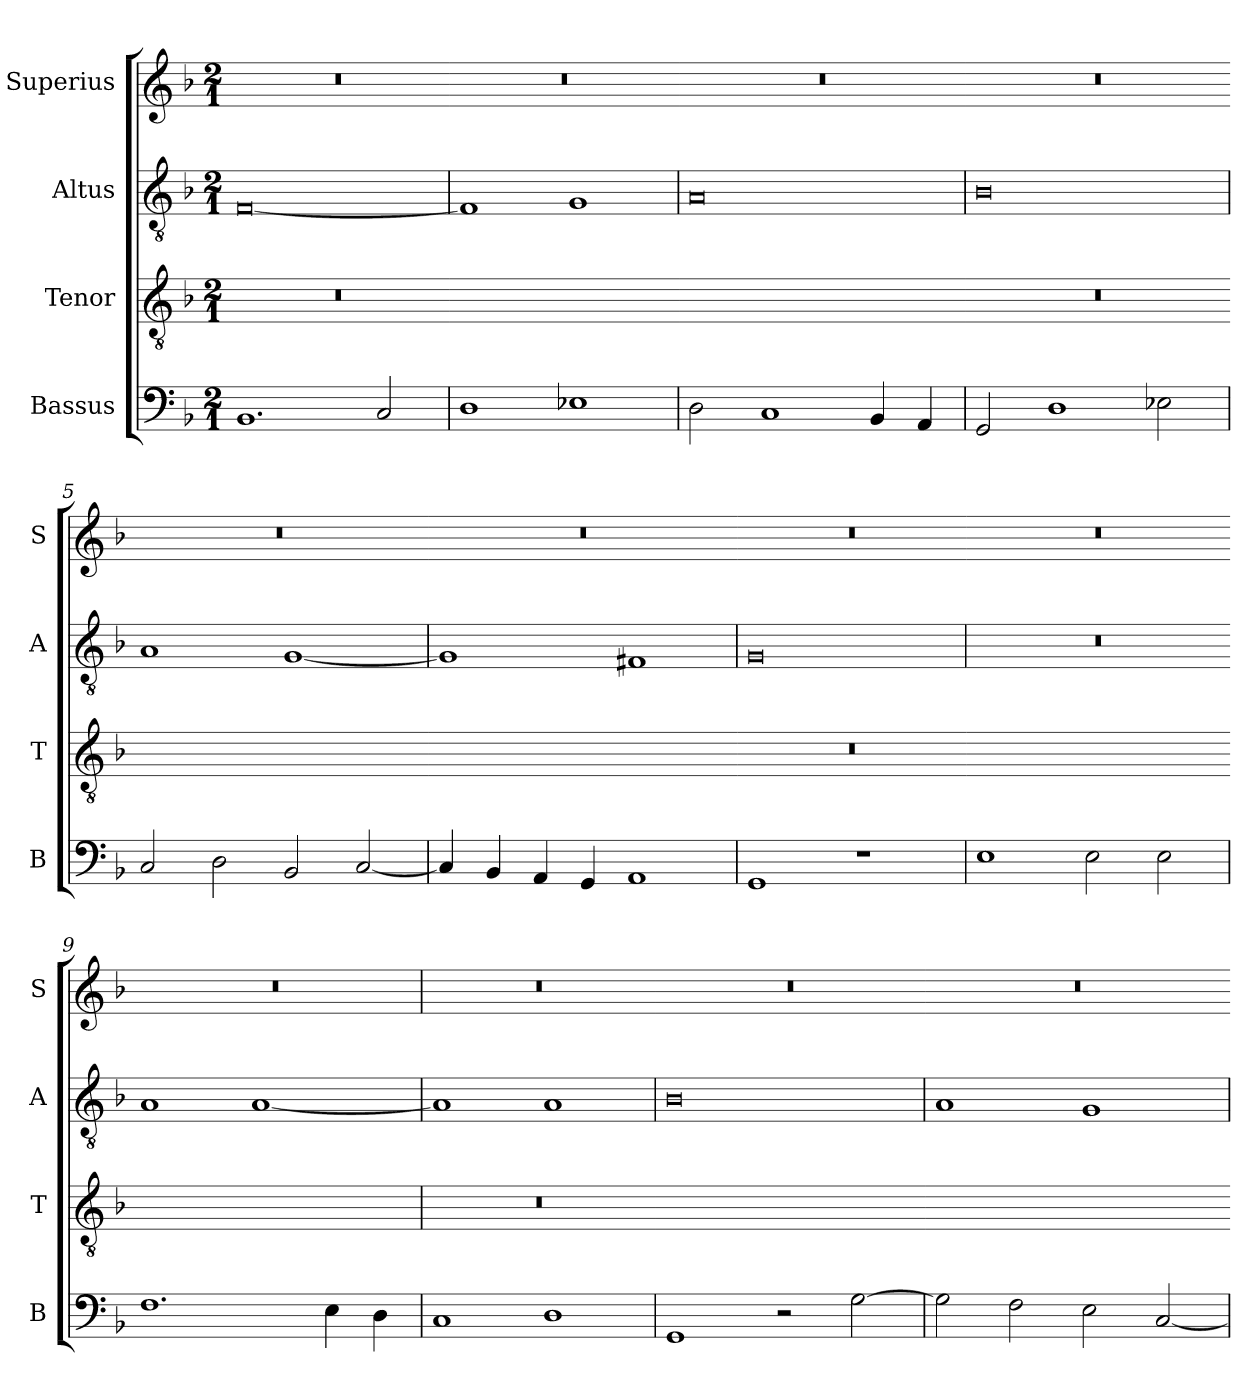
**kern	**kern	**kern	**kern
*part4	*part3	*part2	*part1
*staff4	*staff3	*staff2	*staff1
*I"Bassus	*I"Tenor	*I"Altus	*I"Superius
*I'B	*I'T	*I'A	*I'S
*clefF4	*clefGv2	*clefGv2	*clefG2
*k[b-]	*k[b-]	*k[b-]	*k[b-]
*M2/1	*M2/1	*M2/1	*M2/1
=1	=1	=1	=1
!	!LO:N:vis=2	!	!
1.BB-	0r	[0F	0r
2C/	.	.	.
=2	=2-	=2	=2
!	!LO:N:vis=2	!	!
1D	0ryy	1F]	0r
1E-X	.	1G	.
=3	=3-	=3	=3
!	!LO:N:vis=2	!	!
2D\	0ryy	0A	0r
1C	.	.	.
4BB-/	.	.	.
4AA/	.	.	.
=4	=4-	=4	=4
!	!LO:N:vis=2	!	!
2GG/	0r	0B-	0r
1D	.	.	.
2E-X\	.	.	.
=5	=5-	=5	=5
!	!LO:N:vis=2	!	!
2C/	0ryy	1A	0r
2D\	.	.	.
2BB-/	.	[1G	.
[2C/	.	.	.
=6	=6-	=6	=6
!	!LO:N:vis=2	!	!
4C/]	0ryy	1G]	0r
4BB-/	.	.	.
4AA/	.	.	.
4GG/	.	.	.
1AA	.	1F#X	.
=7	=7-	=7	=7
!	!LO:N:vis=2	!	!
1GG	0r	0G	0r
1r	.	.	.
=8	=8-	=8	=8
!	!LO:N:vis=2	!	!
1E	0ryy	0r	0r
2E\	.	.	.
2E\	.	.	.
=9	=9-	=9	=9
!	!LO:N:vis=2	!	!
1.F	0ryy	1A	0r
.	.	[1A	.
4E\	.	.	.
4D\	.	.	.
=10	=10	=10	=10
!	!LO:N:vis=2	!	!
1C	0r	1A]	0r
1D	.	1A	.
=11	=11-	=11	=11
!	!LO:N:vis=2	!	!
1GG	0ryy	0B-	0r
2r	.	.	.
[2G\	.	.	.
=12	=12-	=12	=12
!	!LO:N:vis=2	!	!
2G\]	0ryy	1A	0r
2F\	.	.	.
2E\	.	1G	.
[2C/	.	.	.
=	=-	=	=
*-	*-	*-	*-
